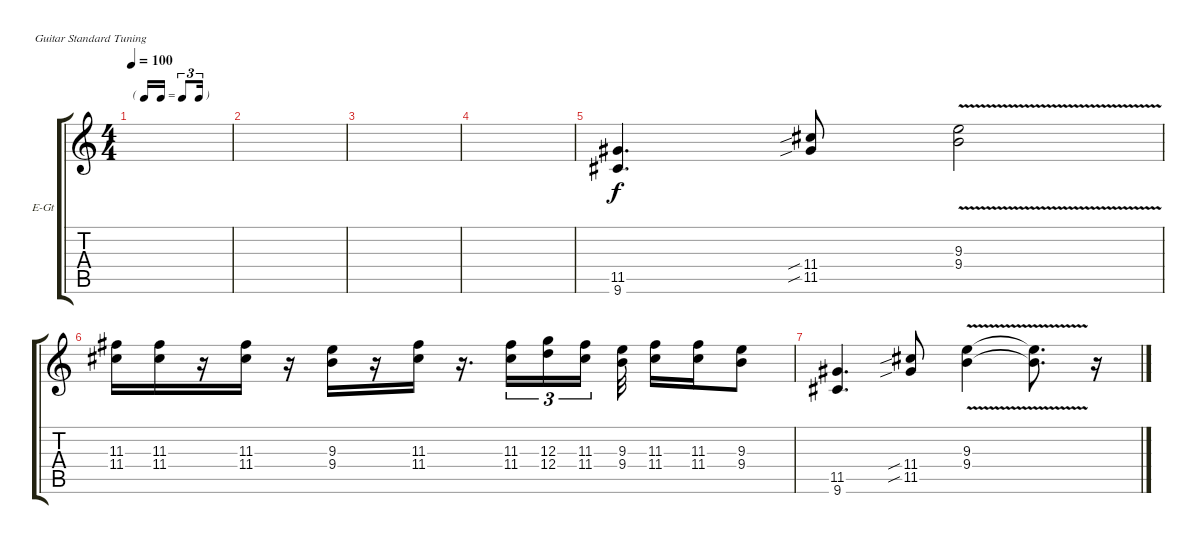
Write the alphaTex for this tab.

\bracketExtendMode groupsimilarinstruments
\firstSystemTrackNameOrientation horizontal
\otherSystemsTrackNameOrientation horizontal
\track ("Rhythm Guitar" "E-Gt") {instrument distortionguitar}
\staff {score tabs}
\tuning (E4 B3 G3 D3 A2 E2)
\ts (4 4)
\tf triplet16th
\tempo 100
\clef g2
\scale
0.333333
\ks c
|
\scale
0.333333 |
\scale
0.333333 |
|
(9.6 11.5).4{d} (11.5{sib} 11.4{sib}).8 (9.4{v} 9.3{v}).2 |
(11.3 11.4).16 (11.4 11.3).16 r.16 (11.3 11.4).16 r.16 (9.4 9.3).16 r.16 (11.4 11.3).16 r.16{d} (11.3 11.4).16{tu (3 2)} (12.4 12.3).16{tu (3 2)} (11.4 11.3).16{tu (3 2)} (9.3 9.4).32 (11.4 11.3).16 (11.4 11.3).16 (9.3 9.4).8 |
(9.6 11.5).4{d} (11.5{sib} 11.4{sib}).8 (9.4{v} 9.3{v}).4 (9.4{t} 9.3{t}).8{d} r.16
